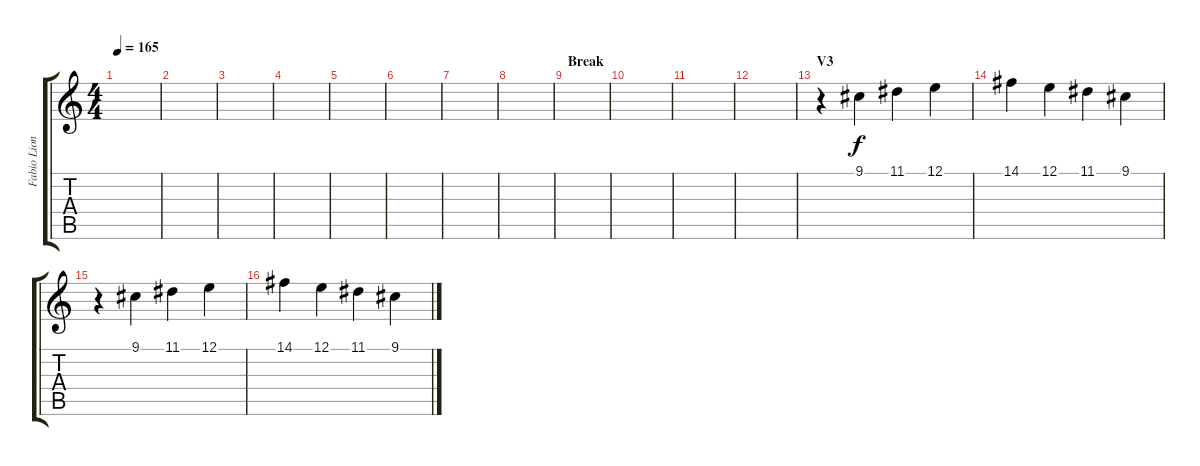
\track ("Fabio Lione (Vocals)" "Fabio Lion") {instrument lead6voice}
\staff {score tabs}
\tuning (E4 B3 G3 D3 A2 E2) {hide}
\ts (4 4)
\tempo 165
\clef g2
\ks c
|
|
|
|
|
|
|
|
\section ("" "Break")
|
|
|
|
\section ("" "V3")
r.4 9.1.4 11.1.4 12.1.4 |
14.1.4 12.1.4 11.1.4 9.1.4 |
r.4 9.1.4 11.1.4 12.1.4 |
14.1.4 12.1.4 11.1.4 9.1.4
